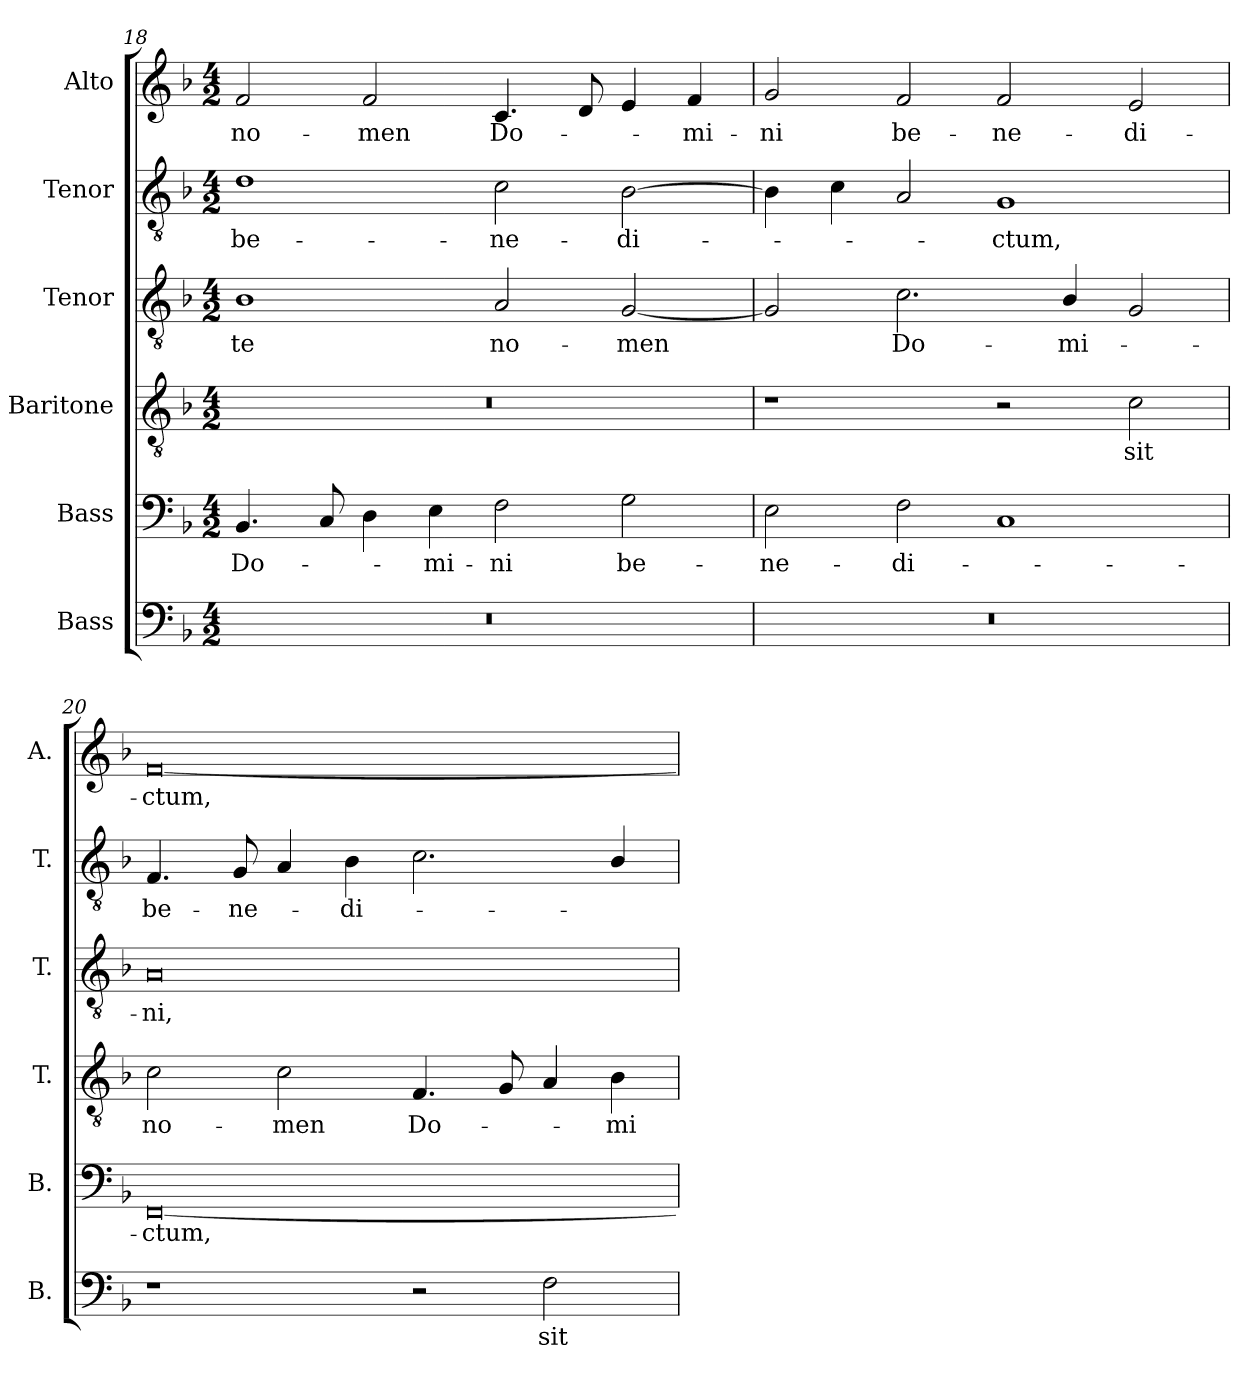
**kern	**text	**kern	**text	**kern	**text	**kern	**text	**kern	**text	**kern	**text
*part6	*part6	*part5	*part5	*part4	*part4	*part3	*part3	*part2	*part2	*part1	*part1
*staff6	*staff6	*staff5	*staff5	*staff4	*staff4	*staff3	*staff3	*staff2	*staff2	*staff1	*staff1
*I"Bass	*	*I"Bass	*	*I"Baritone	*	*I"Tenor	*	*I"Tenor	*	*I"Alto	*
*I'B.	*	*I'B.	*	*I'T.	*	*I'T.	*	*I'T.	*	*I'A.	*
*clefF4	*	*clefF4	*	*clefGv2	*	*clefGv2	*	*clefGv2	*	*clefG2	*
*	*	*	*	*ITrd7c12	*	*ITrd7c12	*	*ITrd7c12	*	*	*
*k[b-]	*	*k[b-]	*	*k[b-]	*	*k[b-]	*	*k[b-]	*	*k[b-]	*
*F:	*	*F:	*	*F:	*	*F:	*	*F:	*	*F:	*
*M4/2	*	*M4/2	*	*M4/2	*	*M4/2	*	*M4/2	*	*M4/2	*
=18	=18	=18	=18	=18	=18	=18	=18	=18	=18	=18	=18
!LO:N:vis=1	!	!	!	!	!	!	!	!	!	!	!
!	!	!	!LO:LY:b:color=#000000	!LO:N:vis=1	!	!	!	!	!	!	!
!	!	!	!	!	!	!	!LO:LY:b:color=#000000	!	!	!	!
!	!	!	!	!	!	!	!	!	!LO:LY:b:color=#000000	!	!
!	!	!	!	!	!	!	!	!	!	!	!LO:LY:b:color=#000000
0r	.	4.BB-i/	Do-	0r	.	1BB-i	-te	1Di	be-	2fi/	no-
.	.	8Ci/	.	.	.	.	.	.	.	.	.
!	!	!	!	!	!	!	!	!	!	!	!LO:LY:b:color=#000000
.	.	4Di\	.	.	.	.	.	.	.	2fi/	-men
!	!	!	!LO:LY:b:color=#000000	!	!	!	!	!	!	!	!
.	.	4Ei\	-mi-	.	.	.	.	.	.	.	.
!	!	!	!LO:LY:b:color=#000000	!	!	!	!	!	!	!	!
!	!	!	!	!	!	!	!LO:LY:b:color=#000000	!	!	!	!
!	!	!	!	!	!	!	!	!	!LO:LY:b:color=#000000	!	!
!	!	!	!	!	!	!	!	!	!	!	!LO:LY:b:color=#000000
.	.	2Fi\	-ni	.	.	2AAi/	no-	2Ci\	-ne-	4.ci/	Do-
.	.	.	.	.	.	.	.	.	.	8di/	.
!	!	!	!LO:LY:b:color=#000000	!	!	!	!	!	!	!	!
!	!	!	!	!	!	!	!LO:LY:b:color=#000000	!	!	!	!
!	!	!	!	!	!	!	!	!	!LO:LY:b:color=#000000	!	!
.	.	2Gi\	be-	.	.	[2GGi/	-men	[2BB-i\	-di-	4ei/	.
!	!	!	!	!	!	!	!	!	!	!	!LO:LY:b:color=#000000
.	.	.	.	.	.	.	.	.	.	4fi/	-mi-
=19	=19	=19	=19	=19	=19	=19	=19	=19	=19	=19	=19
!LO:N:vis=1	!	!	!	!	!	!	!	!	!	!	!
!	!	!	!LO:LY:b:color=#000000	!	!	!	!	!	!	!	!
!	!	!	!	!	!	!	!	!	!	!	!LO:LY:b:color=#000000
0r	.	2Ei\	-ne-	1r	.	2GGi/]	.	4BB-i\]	.	2gi/	-ni
.	.	.	.	.	.	.	.	4Ci\	.	.	.
!	!	!	!LO:LY:b:color=#000000	!	!	!	!	!	!	!	!
!	!	!	!	!	!	!	!LO:LY:b:color=#000000	!	!	!	!
!	!	!	!	!	!	!	!	!	!	!	!LO:LY:b:color=#000000
.	.	2Fi\	-di-	.	.	2.Ci\	Do-	2AAi/	.	2fi/	be-
!	!	!	!	!	!	!	!	!	!LO:LY:b:color=#000000	!	!
!	!	!	!	!	!	!	!	!	!	!	!LO:LY:b:color=#000000
.	.	1Ci	.	2r	.	.	.	1GGi	-ctum,	2fi/	-ne-
!	!	!	!	!	!	!	!LO:LY:b:color=#000000	!	!	!	!
.	.	.	.	.	.	4BB-i/	-mi-	.	.	.	.
!	!	!	!	!	!LO:LY:b:color=#000000	!	!	!	!	!	!
!	!	!	!	!	!	!	!	!	!	!	!LO:LY:b:color=#000000
.	.	.	.	2Ci\	sit	2GGi/	.	.	.	2ei/	-di-
!!LO:PB:g=z
=20	=20	=20	=20	=20	=20	=20	=20	=20	=20	=20	=20
!	!	!	!LO:LY:b:color=#000000	!	!	!	!	!	!	!	!
!	!	!	!	!	!LO:LY:b:color=#000000	!	!	!	!	!	!
!	!	!	!	!	!	!	!LO:LY:b:color=#000000	!	!	!	!
!	!	!	!	!	!	!	!	!	!LO:LY:b:color=#000000	!	!
!	!	!	!	!	!	!	!	!	!	!	!LO:LY:b:color=#000000
1r	.	[0FFi	-ctum,	2Ci\	no-	0AAi	-ni,	4.FFi/	be-	[0fi	-ctum,
!	!	!	!	!	!	!	!	!	!LO:LY:b:color=#000000	!	!
.	.	.	.	.	.	.	.	8GGi/	-ne-	.	.
!	!	!	!	!	!LO:LY:b:color=#000000	!	!	!	!	!	!
.	.	.	.	2Ci\	-men	.	.	4AAi/	.	.	.
!	!	!	!	!	!	!	!	!	!LO:LY:b:color=#000000	!	!
.	.	.	.	.	.	.	.	4BB-i\	-di-	.	.
!	!	!	!	!	!LO:LY:b:color=#000000	!	!	!	!	!	!
2r	.	.	.	4.FFi/	Do-	.	.	2.Ci\	.	.	.
.	.	.	.	8GGi/	.	.	.	.	.	.	.
!	!LO:LY:b:color=#000000	!	!	!	!	!	!	!	!	!	!
2Fi\	sit	.	.	4AAi/	.	.	.	.	.	.	.
!	!	!	!	!	!LO:LY:b:color=#000000	!	!	!	!	!	!
.	.	.	.	4BB-i\	-mi-	.	.	4BB-i/	.	.	.
=	=	=	=	=	=	=	=	=	=	=	=
*-	*-	*-	*-	*-	*-	*-	*-	*-	*-	*-	*-
